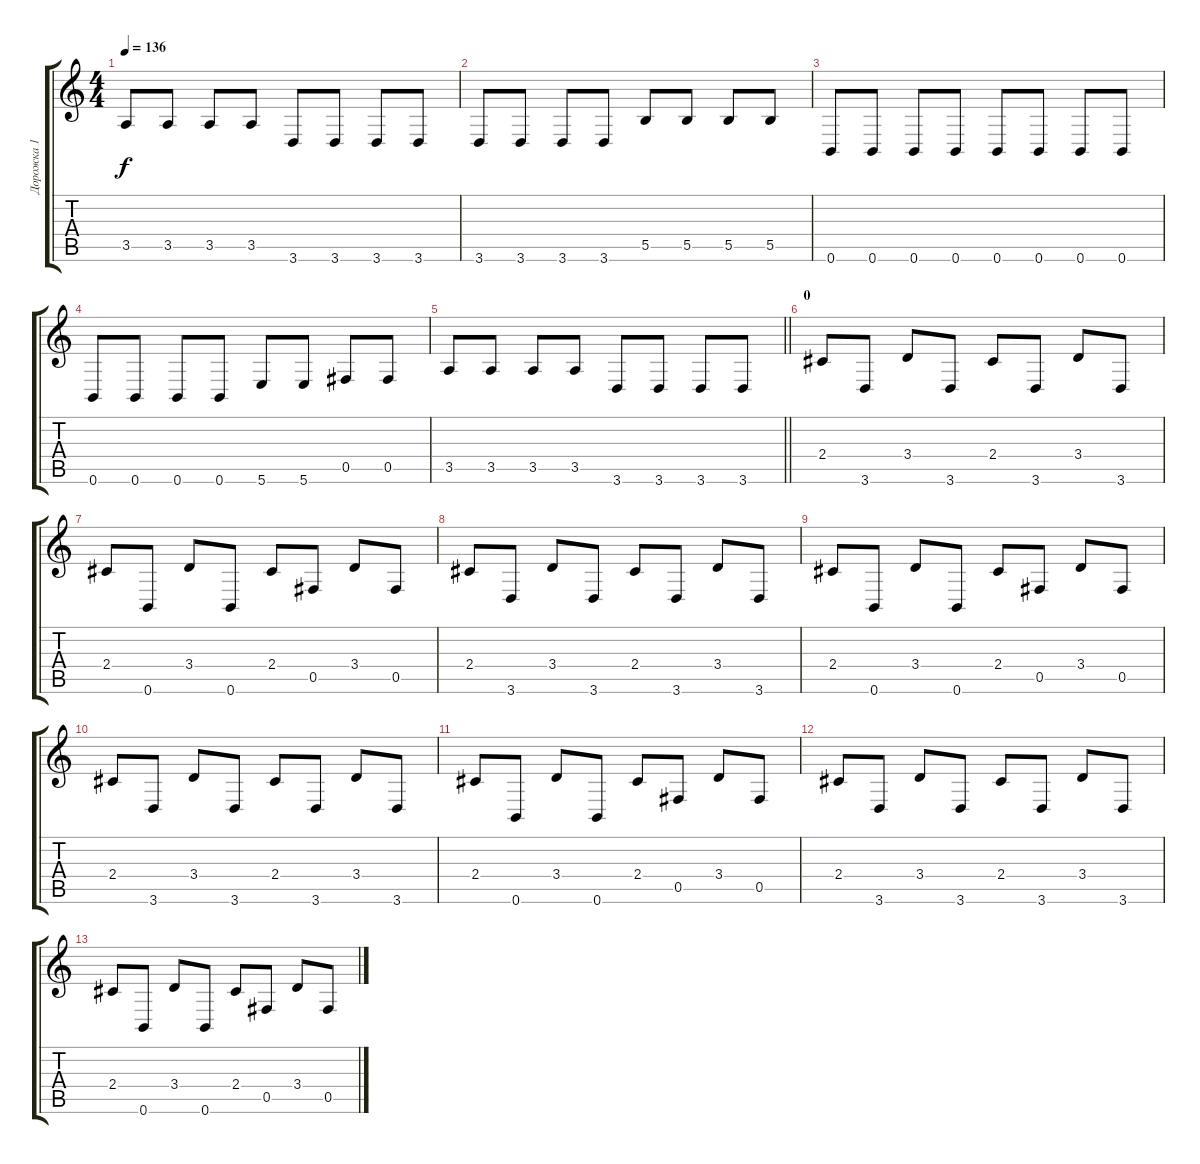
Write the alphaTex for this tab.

\track ("Дорожка 1" "Дорожка 1") {instrument distortionguitar}
\staff {score tabs}
\tuning (Db4 Ab3 E3 B2 Gb2 B1) {hide}
\ts (4 4)
\tempo 136
\clef g2
\ks c
3.5.8{dy f} 3.5.8 3.5.8 3.5.8 3.6.8 3.6.8 3.6.8 3.6.8 |
3.6.8 3.6.8 3.6.8 3.6.8 5.5.8 5.5.8 5.5.8 5.5.8 |
0.6.8 0.6.8 0.6.8 0.6.8 0.6.8 0.6.8 0.6.8 0.6.8 |
0.6.8 0.6.8 0.6.8 0.6.8 5.6.8 5.6.8 0.5.8 0.5.8 |
\barLineRight lightlight
3.5.8 3.5.8 3.5.8 3.5.8 3.6.8 3.6.8 3.6.8 3.6.8 |
\section ("" "0")
2.4.8 3.6.8 3.4.8 3.6.8 2.4.8 3.6.8 3.4.8 3.6.8 |
2.4.8 0.6.8 3.4.8 0.6.8 2.4.8 0.5.8 3.4.8 0.5.8 |
2.4.8 3.6.8 3.4.8 3.6.8 2.4.8 3.6.8 3.4.8 3.6.8 |
2.4.8 0.6.8 3.4.8 0.6.8 2.4.8 0.5.8 3.4.8 0.5.8 |
2.4.8 3.6.8 3.4.8 3.6.8 2.4.8 3.6.8 3.4.8 3.6.8 |
2.4.8 0.6.8 3.4.8 0.6.8 2.4.8 0.5.8 3.4.8 0.5.8 |
2.4.8 3.6.8 3.4.8 3.6.8 2.4.8 3.6.8 3.4.8 3.6.8 |
2.4.8 0.6.8 3.4.8 0.6.8 2.4.8 0.5.8 3.4.8 0.5.8
